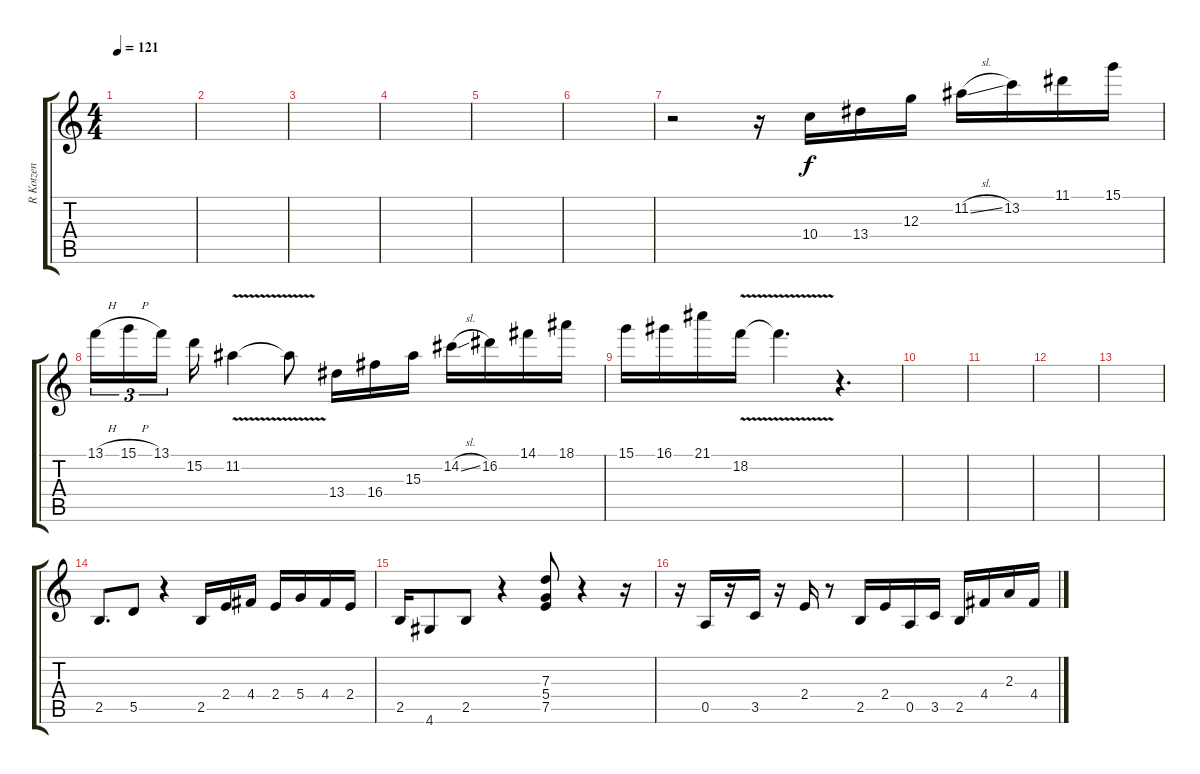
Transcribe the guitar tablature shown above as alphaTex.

\track ("R Kotzen" "R Kotzen") {instrument overdrivenguitar}
\staff {score tabs}
\tuning (E4 B3 G3 D3 A2 E2) {hide}
\ts (4 4)
\tempo 121
\clef g2
\ks c
|
|
|
|
|
|
r.2 r.16 10.4.16 13.4.16 12.3.16 11.2{sl}.16 13.2.16 11.1.16 15.1.16 |
13.1{h}.16{tu (3 2)} 15.1{h}.16{tu (3 2)} 13.1.16{tu (3 2) beam splitsecondary} 15.2.16 11.2{v}.4 11.2{t}.8 13.4.16 16.4.16 15.3.16 14.2{sl}.16 16.2.16 14.1.16 18.1.16 |
15.1.16 16.1.16 21.1.16 18.2{v}.16 18.2{t}.4{d} r.4{d} |
|
|
|
|
2.5.8{d} 5.5.8 r.4 2.5.16 2.4.16 4.4.16 2.4.16 5.4.16 4.4.16 2.4.16 |
2.5.16 4.6.8 2.5.8 r.4 (7.3 5.4 7.5).8 r.4 r.16 |
r.16 0.5.16 r.16 3.5.16 r.16 2.4.16 r.8 2.5.16 2.4.16 0.5.16 3.5.16 2.5.16 4.4.16 2.3.16 4.4.16
